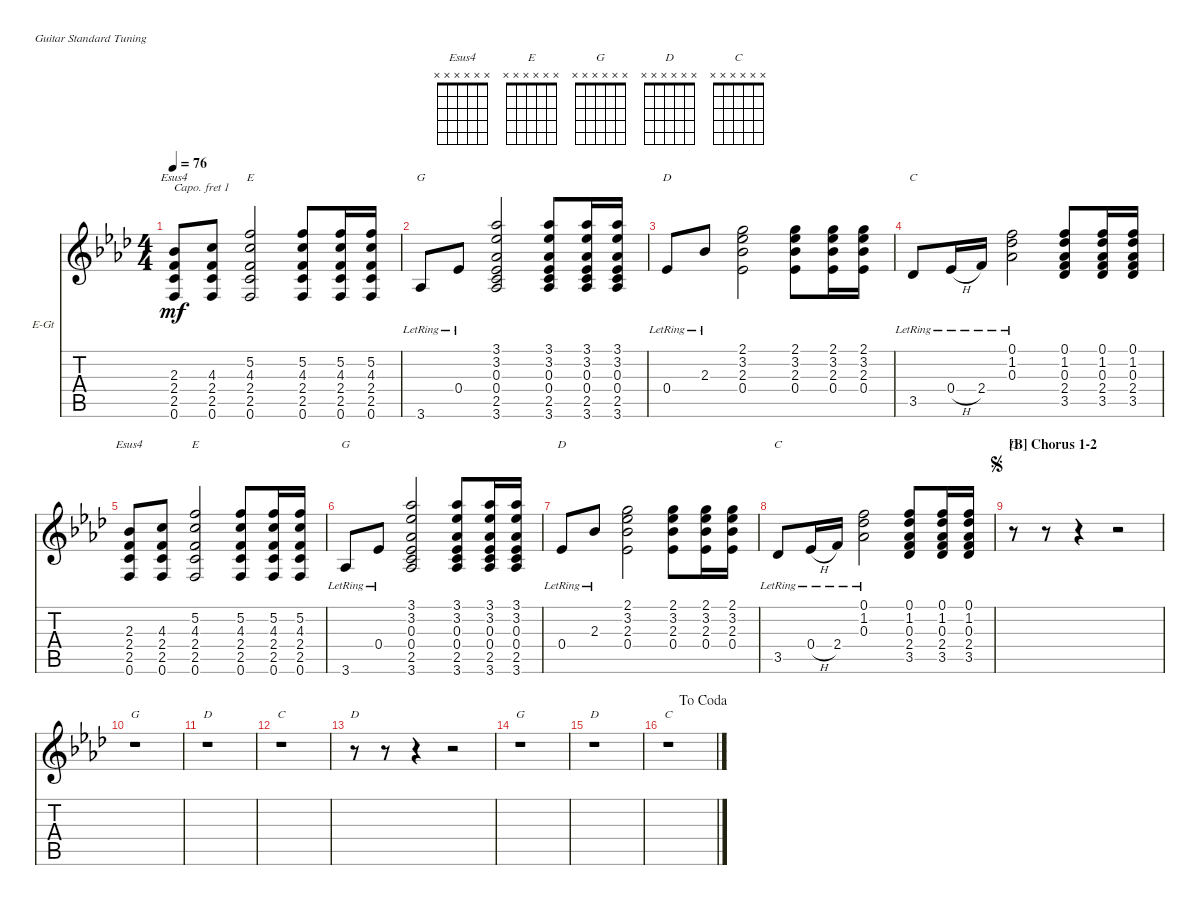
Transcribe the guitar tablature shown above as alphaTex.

\defaultSystemsLayout 4
\bracketExtendMode nobrackets
\firstSystemTrackNameOrientation horizontal
\otherSystemsTrackNameOrientation horizontal
\track ("Acoustic guitar" "E-Gt") {instrument electricguitarjazz}
\staff {score tabs}
\capo 1
\tuning (E4 B3 G3 D3 A2 E2)
\chord ("Esus4" x x x x x x)
\chord ("E" x x x x x x)
\chord ("G" x x x x x x)
\chord ("D" x x x x x x)
\chord ("C" x x x x x x)
\ts (4 4)
\tempo 76
\clef g2
\scale
0.971429
\ks ab
(0.6 2.5 2.4 2.3).8{ch "Esus4" dy mf} (4.3 2.4 2.5 0.6).8 (0.6 2.5 2.4 4.3 5.2).2{ch "E"} (0.6 2.5 2.4 4.3 5.2).8 (0.6 2.5 2.4 4.3 5.2).16 (0.6 2.5 2.4 4.3 5.2).16 |
\scale
1.01714 3.6{lr}.8{ch "G"} 0.4{lr}.8 (3.6 0.4 0.3 3.2 3.1 2.5).2 (3.6 2.5 0.4 0.3 3.2 3.1).8 (3.6 2.5 0.4 0.3 3.2 3.1).16 (3.6 2.5 0.4 0.3 3.2 3.1).16 |
\scale
1.01143 0.4{lr}.8{ch "D"} 2.3{lr}.8 (0.4 2.3 3.2 2.1).2 (0.4 2.3 3.2 2.1).8 (0.4 2.3 3.2 2.1).16 (0.4 2.3 3.2 2.1).16 |
3.5{lr}.8{ch "C"} 0.4{h lr}.16 2.4{lr}.16 (0.3{lr} 1.2{lr} 0.1{lr}).2 (3.5 2.4 0.3 1.2 0.1).8 (3.5 2.4 0.3 1.2 0.1).16 (3.5 2.4 0.3 1.2 0.1).16 |
\scale
0.787037 (0.6 2.5 2.4 2.3).8{ch "Esus4"} (4.3 2.4 2.5 0.6).8 (0.6 2.5 2.4 4.3 5.2).2{ch "E"} (0.6 2.5 2.4 4.3 5.2).8 (0.6 2.5 2.4 4.3 5.2).16 (0.6 2.5 2.4 4.3 5.2).16 |
\scale
0.824074 3.6{lr}.8{ch "G"} 0.4{lr}.8 (3.6 0.4 0.3 3.2 3.1 2.5).2 (3.6 2.5 0.4 0.3 3.2 3.1).8 (3.6 2.5 0.4 0.3 3.2 3.1).16 (3.6 2.5 0.4 0.3 3.2 3.1).16 |
\scale
0.832875 0.4{lr}.8{ch "D"} 2.3{lr}.8 (0.4 2.3 3.2 2.1).2 (0.4 2.3 3.2 2.1).8 (0.4 2.3 3.2 2.1).16 (0.4 2.3 3.2 2.1).16 |
\scale
0.788917 3.5{lr}.8{ch "C"} 0.4{h lr}.16 2.4{lr}.16 (0.3{lr} 1.2{lr} 0.1{lr}).2 (3.5 2.4 0.3 1.2 0.1).8 (3.5 2.4 0.3 1.2 0.1).16 (3.5 2.4 0.3 1.2 0.1).16 |
\section ("B" "Chorus 1-2")
\jump segno
\scale
0.245599 r.8{ch "D"} r.8 r.4 r.2 |
\scale
0.245462 r.1{ch "G"} |
\scale
0.246871 r.1{ch "D"} |
\scale
0.262325 r.1{ch "C"} |
\scale
0.241316 r.8{ch "D"} r.8 r.4 r.2 |
\scale
0.241089 r.1{ch "G"} |
\scale
0.258021 r.1{ch "D"} |
\jump dacoda
\scale
0.258924 r.1{ch "C"}
